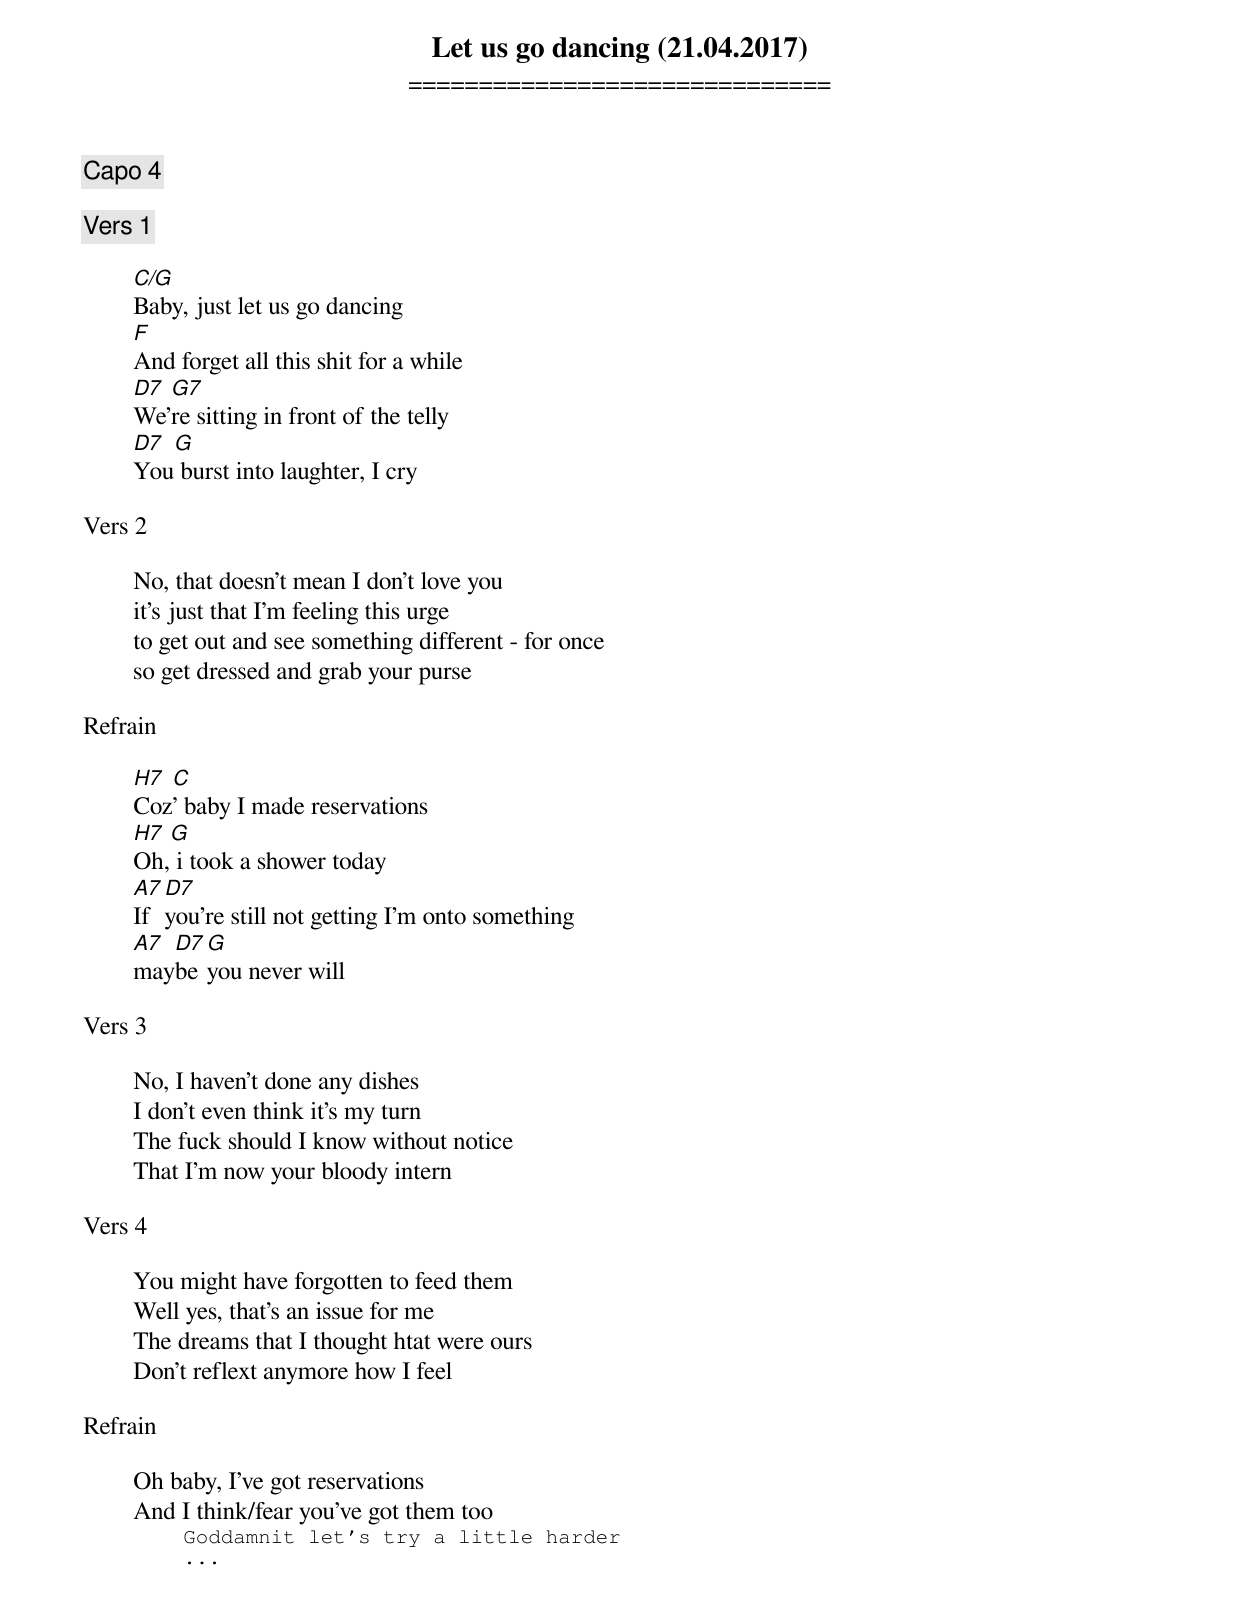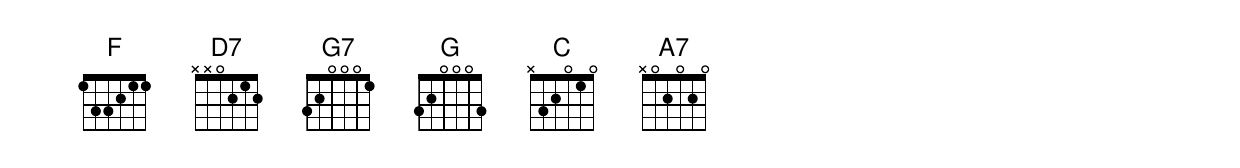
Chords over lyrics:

Let us go dancing (21.04.2017)
==============================

Capo 4

Vers 1

	C/G
	Baby, just let us go dancing
	F
	And forget all this shit for a while
	D7 G7
	We're sitting in front of the telly
	D7 G
	You burst into laughter, I cry

Vers 2

	No, that doesn't mean I don't love you
	it's just that I'm feeling this urge
	to get out and see something different - for once
	so get dressed and grab your purse

Refrain

	H7 C
	Coz' baby I made reservations
	H7 G
	Oh, i took a shower today
	A7 D7
	If you're still not getting I'm onto something
	A7 D7 G
	maybe you never will

Vers 3

	No, I haven't done any dishes
	I don't even think it's my turn
	The fuck should I know without notice
	That I'm now your bloody intern

Vers 4

	You might have forgotten to feed them
	Well yes, that's an issue for me
	The dreams that I thought htat were ours
	Don't reflext anymore how I feel

Refrain

	Oh baby, I've got reservations
	And I think/fear you've got them too
	Goddamnit let's try a little harder
	...
